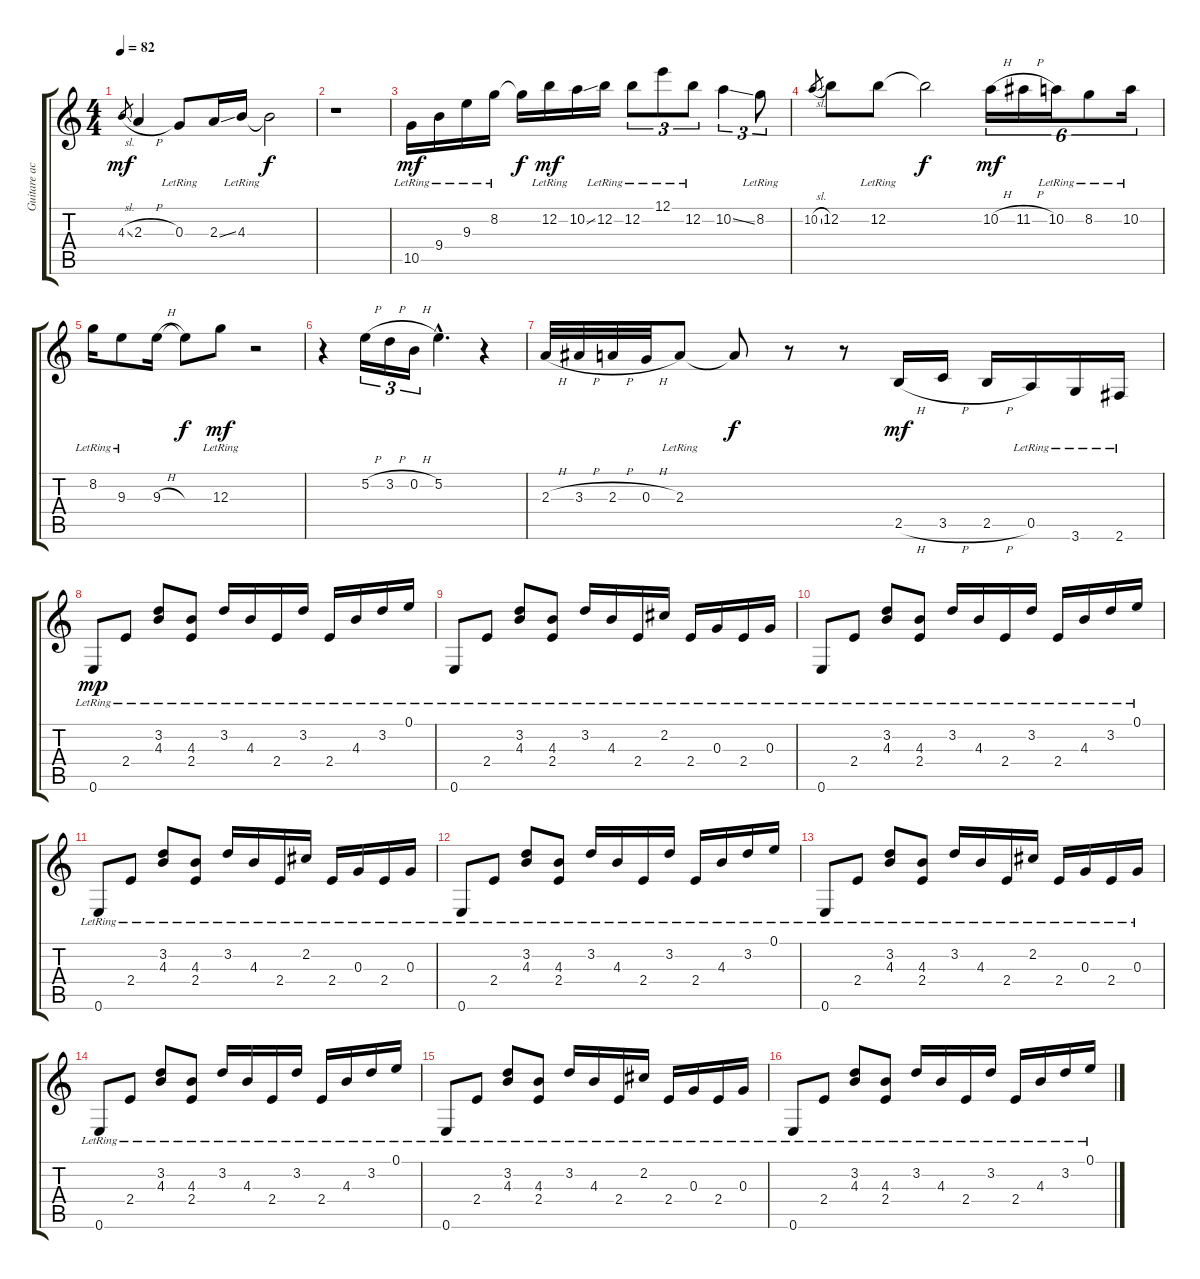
\track ("Guitare acoustique" "Guitare ac") {instrument acousticguitarnylon}
\staff {score tabs}
\tuning (E4 B3 G3 D3 A2 E2) {hide}
\ts (4 4)
\tempo 82
\clef g2
\ks c
4.3{sl}.8{gr dy mf} 2.3{h}.4 0.3{lr}.8 2.3{ss}.16 4.3{lr}.16 4.3{t}.2{dy f} |
r.1 |
10.5{lr}.16{dy mf} 9.4{lr}.16 9.3{lr}.16 8.2{lr}.16 8.2{t}.16{dy f} 12.2{lr}.16{dy mf} 10.2{ss}.16 12.2{lr}.16 12.2{lr}.8{tu (3 2)} 12.1{lr}.8{tu (3 2)} 12.2{lr}.8{tu (3 2)} 10.2{ss}.4{tu (3 2)} 8.2{lr}.8{tu (3 2)} |
10.2{sl}.8{gr} 12.2.8 12.2{lr}.8 12.2{t}.2{dy f} 10.2{h}.16{tu (6 4) dy mf} 11.2{h}.16{tu (6 4)} 10.2{lr}.16{tu (6 4)} 8.2{lr}.8{tu (6 4)} 10.2{lr}.16{tu (6 4)} |
8.2{lr}.16 9.3{lr}.8 9.3{h}.16 9.3{t}.8{dy f} 12.3{lr}.8{dy mf} r.2 |
r.4 5.2{h}.16{tu (3 2)} 3.2{h}.16{tu (3 2)} 0.2{h}.16{tu (3 2)} 5.2{hac}.4{d} r.4 |
2.3{h}.32 3.3{h}.32 2.3{h}.32 0.3{h}.32 2.3{lr}.8 2.3{t}.8{dy f} r.8 r.8 2.5{h}.16{dy mf} 3.5{h}.16 2.5{h}.16 0.5{lr}.16 3.6{lr}.16 2.6{lr}.16 |
0.6{lr}.8{dy mp} 2.4{lr}.8 (3.2{lr} 4.3{lr}).8 (4.3{lr} 2.4{lr}).8 3.2{lr}.16 4.3{lr}.16 2.4{lr}.16 3.2{lr}.16 2.4{lr}.16 4.3{lr}.16 3.2{lr}.16 0.1{lr}.16 |
0.6{lr}.8 2.4{lr}.8 (3.2{lr} 4.3{lr}).8 (4.3{lr} 2.4{lr}).8 3.2{lr}.16 4.3{lr}.16 2.4{lr}.16 2.2{lr}.16 2.4{lr}.16 0.3{lr}.16 2.4{lr}.16 0.3{lr}.16 |
0.6{lr}.8 2.4{lr}.8 (3.2{lr} 4.3{lr}).8 (4.3{lr} 2.4{lr}).8 3.2{lr}.16 4.3{lr}.16 2.4{lr}.16 3.2{lr}.16 2.4{lr}.16 4.3{lr}.16 3.2{lr}.16 0.1{lr}.16 |
0.6{lr}.8 2.4{lr}.8 (3.2{lr} 4.3{lr}).8 (4.3{lr} 2.4{lr}).8 3.2{lr}.16 4.3{lr}.16 2.4{lr}.16 2.2{lr}.16 2.4{lr}.16 0.3{lr}.16 2.4{lr}.16 0.3{lr}.16 |
0.6{lr}.8 2.4{lr}.8 (3.2{lr} 4.3{lr}).8 (4.3{lr} 2.4{lr}).8 3.2{lr}.16 4.3{lr}.16 2.4{lr}.16 3.2{lr}.16 2.4{lr}.16 4.3{lr}.16 3.2{lr}.16 0.1{lr}.16 |
0.6{lr}.8 2.4{lr}.8 (3.2{lr} 4.3{lr}).8 (4.3{lr} 2.4{lr}).8 3.2{lr}.16 4.3{lr}.16 2.4{lr}.16 2.2{lr}.16 2.4{lr}.16 0.3{lr}.16 2.4{lr}.16 0.3{lr}.16 |
0.6{lr}.8 2.4{lr}.8 (3.2{lr} 4.3{lr}).8 (4.3{lr} 2.4{lr}).8 3.2{lr}.16 4.3{lr}.16 2.4{lr}.16 3.2{lr}.16 2.4{lr}.16 4.3{lr}.16 3.2{lr}.16 0.1{lr}.16 |
0.6{lr}.8 2.4{lr}.8 (3.2{lr} 4.3{lr}).8 (4.3{lr} 2.4{lr}).8 3.2{lr}.16 4.3{lr}.16 2.4{lr}.16 2.2{lr}.16 2.4{lr}.16 0.3{lr}.16 2.4{lr}.16 0.3{lr}.16 |
0.6{lr}.8 2.4{lr}.8 (3.2{lr} 4.3{lr}).8 (4.3{lr} 2.4{lr}).8 3.2{lr}.16 4.3{lr}.16 2.4{lr}.16 3.2{lr}.16 2.4{lr}.16 4.3{lr}.16 3.2{lr}.16 0.1{lr}.16
